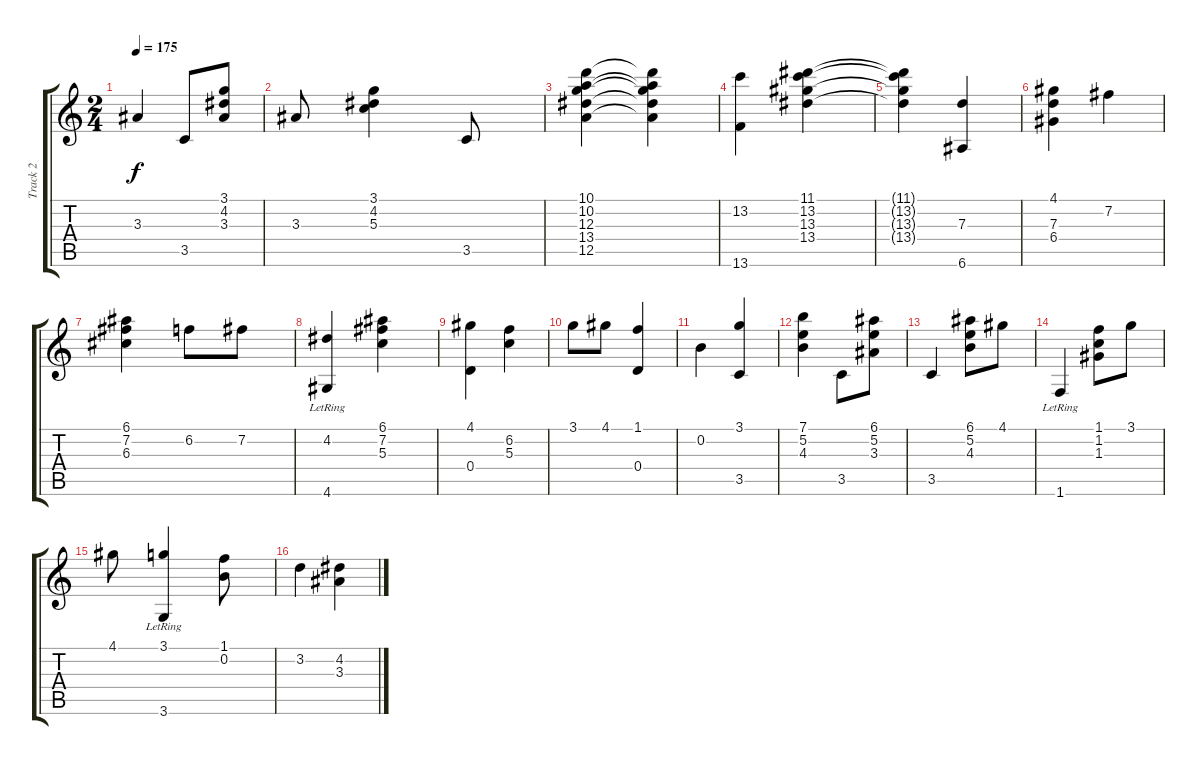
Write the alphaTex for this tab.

\track ("Track 2" "Track 2") {instrument acousticguitarnylon}
\staff {score tabs}
\tuning (E4 B3 G3 D3 A2 E2) {hide}
\ts (2 4)
\tempo 175
\clef g2
\ks c
3.3.4{dy f} 3.5.8 (3.1 4.2 3.3).8 |
3.3.8 (3.1 4.2 5.3).4 3.5.8 |
(10.1 10.2 12.3 13.4 12.5).4 (10.1{t} 10.2{t} 12.3{t} 13.4{t} 12.5{t}).4 |
(13.2 13.6).4 (11.1 13.2 13.3 13.4).4 |
(11.1{t} 13.2{t} 13.3{t} 13.4{t}).4 (7.3 6.6).4 |
(4.1 7.3 6.4).4 7.2.4 |
(6.1 7.2 6.3).4 6.2.8 7.2.8 |
(4.2 4.6{lr}).4 (6.1 7.2 5.3).4 |
(4.1 0.4).4 (6.2 5.3).4 |
3.1.8 4.1.8 (1.1 0.4).4 |
0.2.4 (3.1 3.5).4 |
(7.1 5.2 4.3).4 3.5.8 (6.1 5.2 3.3).8 |
3.5.4 (6.1 5.2 4.3).8 4.1.8 |
1.6{lr}.4 (1.1 1.2 1.3).8 3.1.8 |
4.1.8 (3.1 3.6{lr}).4 (1.1 0.2).8 |
3.2.4 (4.2 3.3).4
